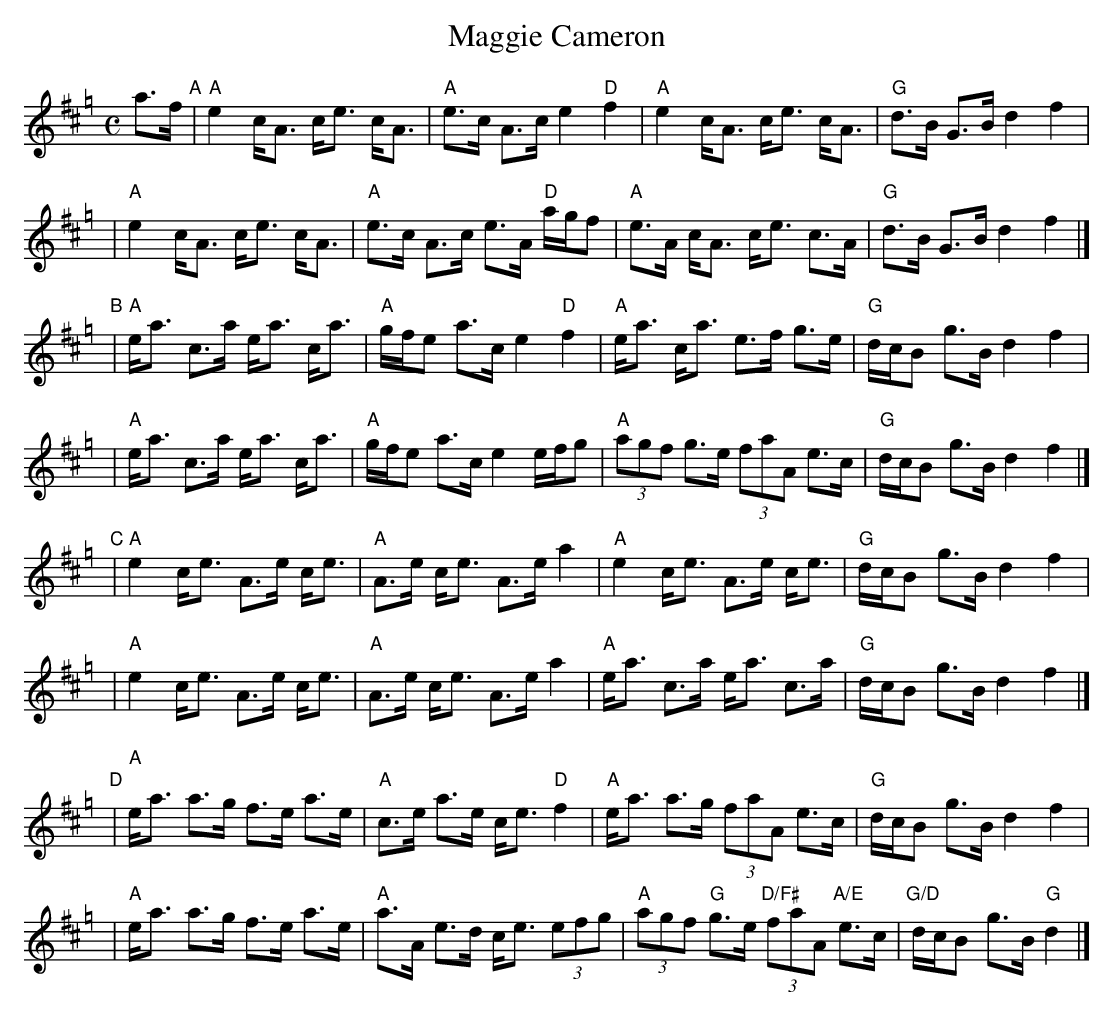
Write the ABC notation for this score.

X:1
T: Maggie Cameron
M: C
L: 1/8
K: Amix=g
a>f \
"A"\
| "A"e2  c<A c<e c<A | "A"e>c   A>c e2  "D"f2    | "A"e2       c<A         c<e      c<A | "G"d>B     G>B    d2   f2 |
| "A"e2  c<A c<e c<A | "A"e>c   A>c e>A "D"a/g/f | "A"e>A      c<A         c<e      c>A | "G"d>B     G>B    d2   f2 |]
"B"\
| "A"e<a c>a e<a c<a | "A"g/f/e a>c e2  "D"f2    | "A"e<a      c<a         e>f      g>e | "G"d/c/B   g>B    d2   f2 |
| "A"e<a c>a e<a c<a | "A"g/f/e a>c e2     e/f/g | "A"(3agf    g>e       (3faA      e>c | "G"d/c/B   g>B    d2   f2 |]
"C"\
| "A"e2  c<e A>e c<e | "A"A>e   c<e A>e    a2    | "A"e2       c<e         A>e      c<e | "G"d/c/B   g>B    d2   f2 |
| "A"e2  c<e A>e c<e | "A"A>e   c<e A>e    a2    | "A"e<a      c>a         e<a      c>a | "G"d/c/B   g>B    d2   f2 |]
"D"\
| "A"e<a a>g f>e a>e | "A"c>e   a>e c<e "D"f2    | "A"e<a      a>g       (3faA      e>c | "G"d/c/B   g>B    d2   f2 |
| "A"e<a a>g f>e a>e | "A"a>A   e>d c<e  (3efg   | "A"(3agf "G"g>e "D/F#"(3faA "A/E"e>c | "G/D"d/c/B g>B "G"d2      |]
